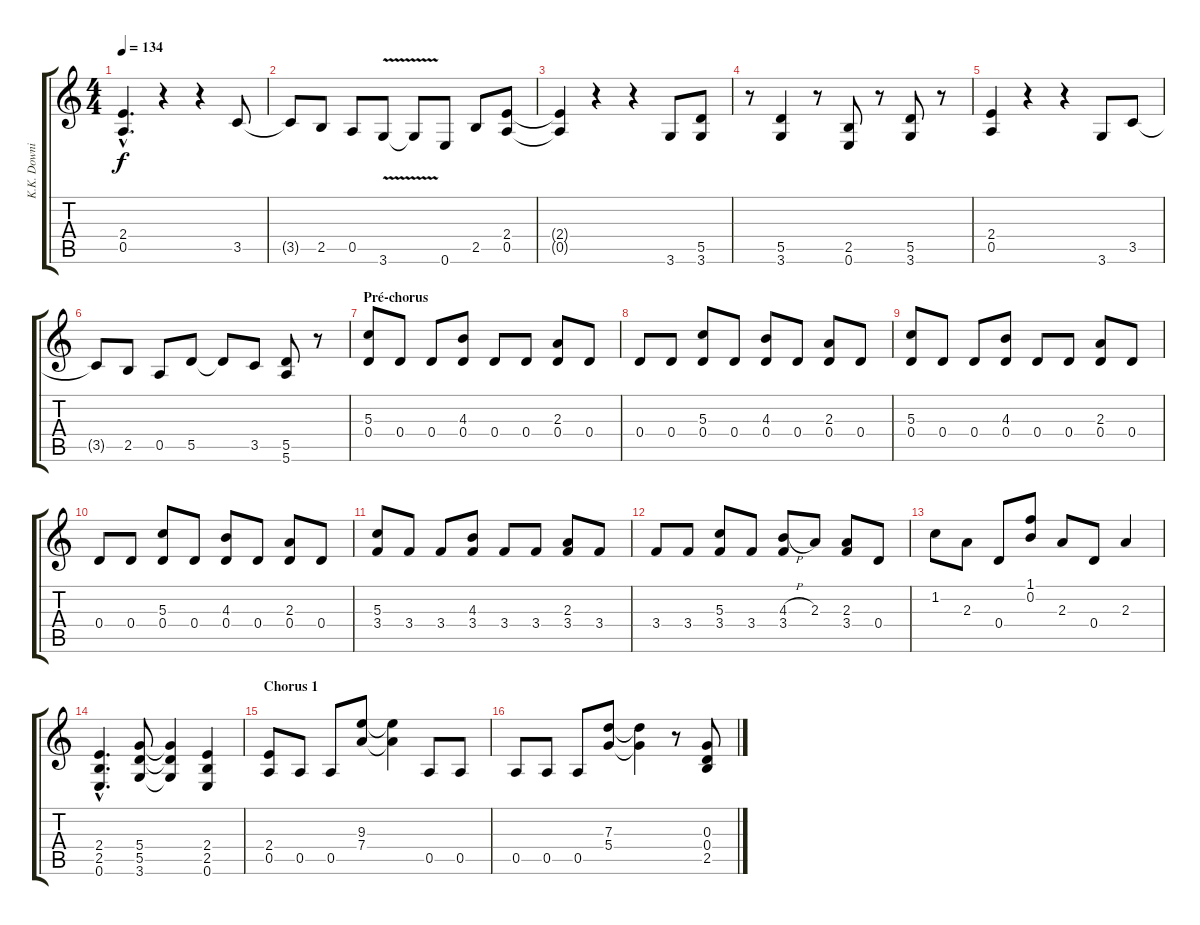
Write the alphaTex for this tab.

\track ("K.K. Downing" "K.K. Downi") {instrument distortionguitar}
\staff {score tabs}
\tuning (E4 B3 G3 D3 A2 E2) {hide}
\ts (4 4)
\tempo 134
\clef g2
\ks c
(2.4{hac} 0.5{hac}).4{d dy f} r.4 r.4 3.5.8 |
3.5{t}.8 2.5.8 0.5.8 3.6{v}.8 3.6{t}.8 0.6.8 2.5.8 (2.4 0.5).8 |
(2.4{t} 0.5{t}).4 r.4 r.4 3.6.8 (5.5 3.6).8 |
r.8 (5.5 3.6).4 r.8 (2.5 0.6).8 r.8 (5.5 3.6).8 r.8 |
(2.4 0.5).4 r.4 r.4 3.6.8 3.5.8 |
3.5{t}.8 2.5.8 0.5.8 5.5.8 5.5{t}.8 3.5.8 (5.5 5.6).8 r.8 |
\section ("" "Pré-chorus")
(5.3 0.4).8 0.4.8 0.4.8 (4.3 0.4).8 0.4.8 0.4.8 (2.3 0.4).8 0.4.8 |
0.4.8 0.4.8 (5.3 0.4).8 0.4.8 (4.3 0.4).8 0.4.8 (2.3 0.4).8 0.4.8 |
(5.3 0.4).8 0.4.8 0.4.8 (4.3 0.4).8 0.4.8 0.4.8 (2.3 0.4).8 0.4.8 |
0.4.8 0.4.8 (5.3 0.4).8 0.4.8 (4.3 0.4).8 0.4.8 (2.3 0.4).8 0.4.8 |
(5.3 3.4).8 3.4.8 3.4.8 (4.3 3.4).8 3.4.8 3.4.8 (2.3 3.4).8 3.4.8 |
3.4.8 3.4.8 (5.3 3.4).8 3.4.8 (4.3{h} 3.4).8 2.3.8 (2.3 3.4).8 0.4.8 |
1.2.8 2.3.8 0.4.8 (1.1 0.2).8 2.3.8 0.4.8 2.3.4 |
(2.4{hac} 2.5{hac} 0.6{hac}).4{d} (5.4 5.5 3.6).8 (5.4{t} 5.5{t} 3.6{t}).4 (2.4 2.5 0.6).4 |
\section ("" "Chorus 1")
(2.4 0.5).8 0.5.8 0.5.8 (9.3 7.4).8 (9.3{t} 7.4{t}).4 0.5.8 0.5.8 |
0.5.8 0.5.8 0.5.8 (7.3 5.4).8 (7.3{t} 5.4{t}).4 r.8 (0.3 0.4 2.5).8
